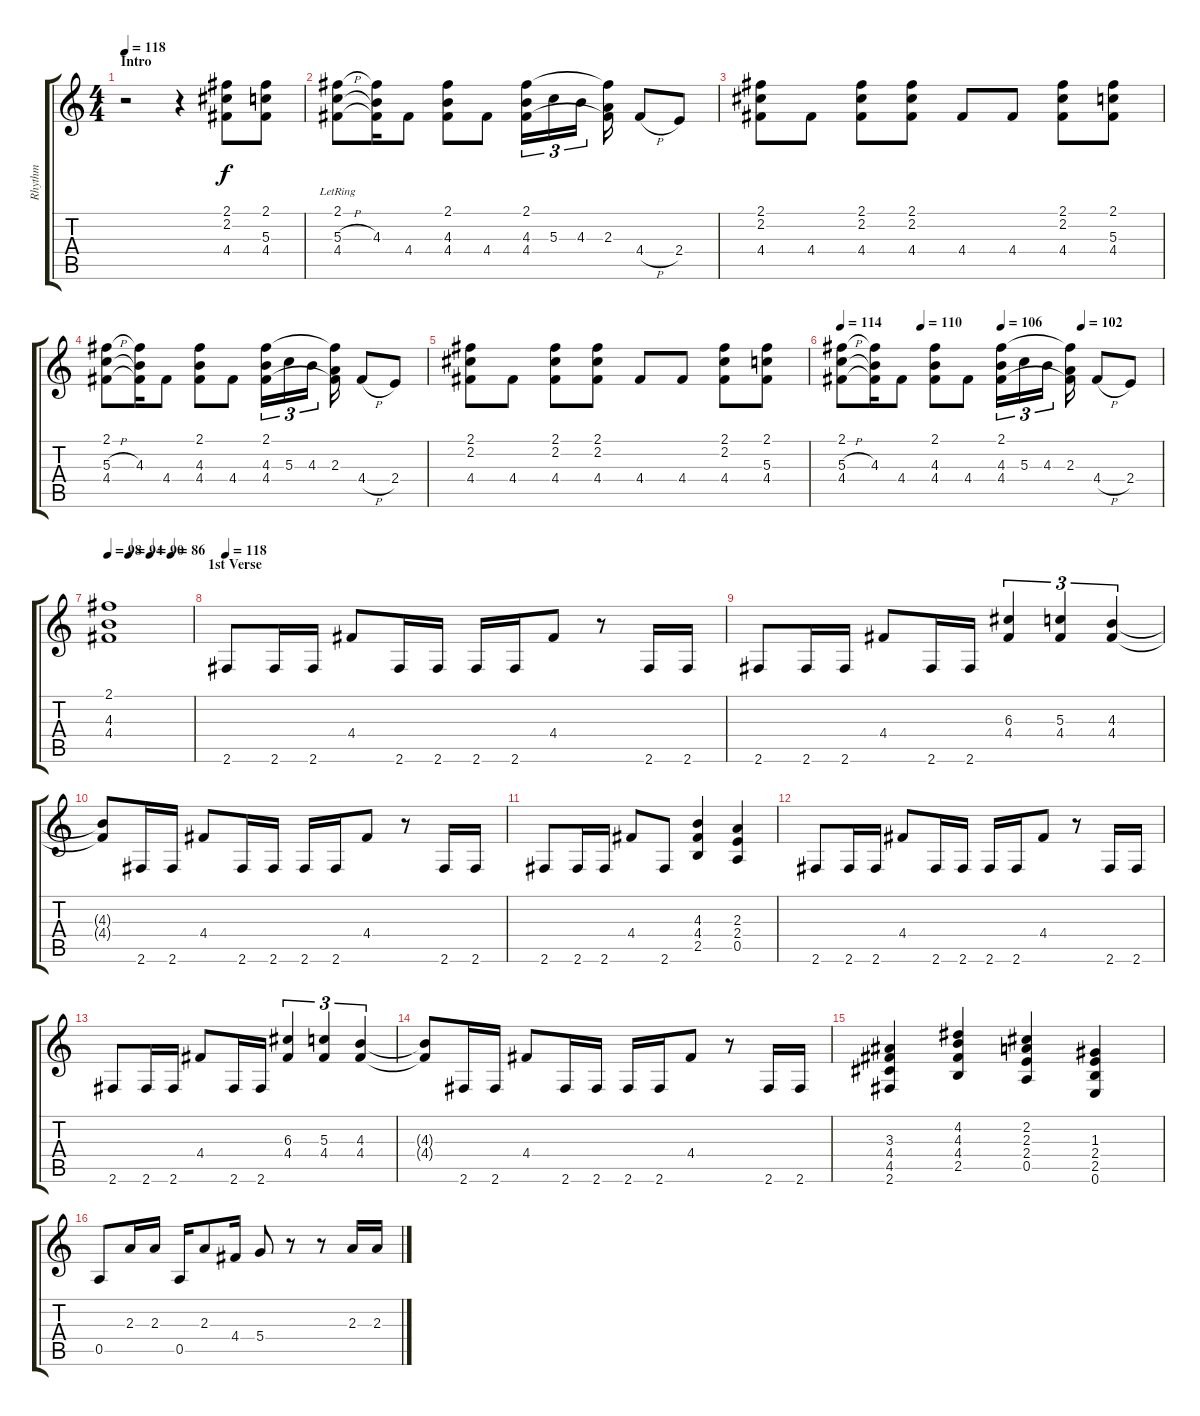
\track ("Rhythm" "Rhythm") {instrument distortionguitar}
\staff {score tabs}
\tuning (E4 B3 G3 D3 A2 E2) {hide}
\ts (4 4)
\section ("" "Intro")
\tempo 118
\clef g2
\ks c
r.2{dy f instrument distortionguitar} r.4{instrument electricguitarclean} (2.1 2.2 4.4).8 (2.1 5.3 4.4).8 |
(2.1{lr} 5.3{h} 4.4{lr}).8 (2.1{t} 4.3 4.4{t}).16 4.4.8 (2.1 4.3 4.4).8 4.4.8 (2.1 4.3 4.4).16{tu (3 2)} 5.3.16{tu (3 2)} 4.3.16{tu (3 2)} (2.1{t} 2.3 4.4{t}).16 4.4{h}.8 2.4.8 |
(2.1 2.2 4.4).8 4.4.8 (2.1 2.2 4.4).8 (2.1 2.2 4.4).8 4.4.8 4.4.8 (2.1 2.2 4.4).8 (2.1 5.3 4.4).8 |
(2.1 5.3{h} 4.4).8 (2.1{t} 4.3 4.4{t}).16 4.4.8 (2.1 4.3 4.4).8 4.4.8 (2.1 4.3 4.4).16{tu (3 2)} 5.3.16{tu (3 2)} 4.3.16{tu (3 2)} (2.1{t} 2.3 4.4{t}).16 4.4{h}.8 2.4.8 |
(2.1 2.2 4.4).8 4.4.8 (2.1 2.2 4.4).8 (2.1 2.2 4.4).8 4.4.8 4.4.8 (2.1 2.2 4.4).8 (2.1 5.3 4.4).8 |
\tempo 114
\tempo (110 0.25)
\tempo (106 0.5)
\tempo (102 0.75)
(2.1 5.3{h} 4.4).8 (2.1{t} 4.3 4.4{t}).16 4.4.8 (2.1 4.3 4.4).8 4.4.8 (2.1 4.3 4.4).16{tu (3 2)} 5.3.16{tu (3 2)} 4.3.16{tu (3 2)} (2.1{t} 2.3 4.4{t}).16 4.4{h}.8 2.4.8 |
\tempo 98
\tempo (94 0.25)
\tempo (90 0.5)
\tempo (86 0.75)
(2.1 4.3 4.4).1 |
\section ("" "1st Verse")
\tempo 118
2.6.8{instrument distortionguitar} 2.6.16 2.6.16 4.4.8 2.6.16 2.6.16 2.6.16 2.6.16 4.4.8 r.8 2.6.16 2.6.16 |
2.6.8 2.6.16 2.6.16 4.4.8 2.6.16 2.6.16 (6.3 4.4).4{tu (3 2)} (5.3 4.4).4{tu (3 2)} (4.3 4.4).4{tu (3 2)} |
(4.3{t} 4.4{t}).8 2.6.16 2.6.16 4.4.8 2.6.16 2.6.16 2.6.16 2.6.16 4.4.8 r.8 2.6.16 2.6.16 |
2.6.8 2.6.16 2.6.16 4.4.8 2.6.8 (4.3 4.4 2.5).4 (2.3 2.4 0.5).4 |
2.6.8 2.6.16 2.6.16 4.4.8 2.6.16 2.6.16 2.6.16 2.6.16 4.4.8 r.8 2.6.16 2.6.16 |
2.6.8 2.6.16 2.6.16 4.4.8 2.6.16 2.6.16 (6.3 4.4).4{tu (3 2)} (5.3 4.4).4{tu (3 2)} (4.3 4.4).4{tu (3 2)} |
(4.3{t} 4.4{t}).8 2.6.16 2.6.16 4.4.8 2.6.16 2.6.16 2.6.16 2.6.16 4.4.8 r.8 2.6.16 2.6.16 |
(3.3 4.4 4.5 2.6).4 (4.2 4.3 4.4 2.5).4 (2.2 2.3 2.4 0.5).4 (1.3 2.4 2.5 0.6).4 |
0.5.8 2.3.16 2.3.16 0.5.16 2.3.8 4.4.16 5.4.8 r.8 r.8 2.3.16 2.3.16
